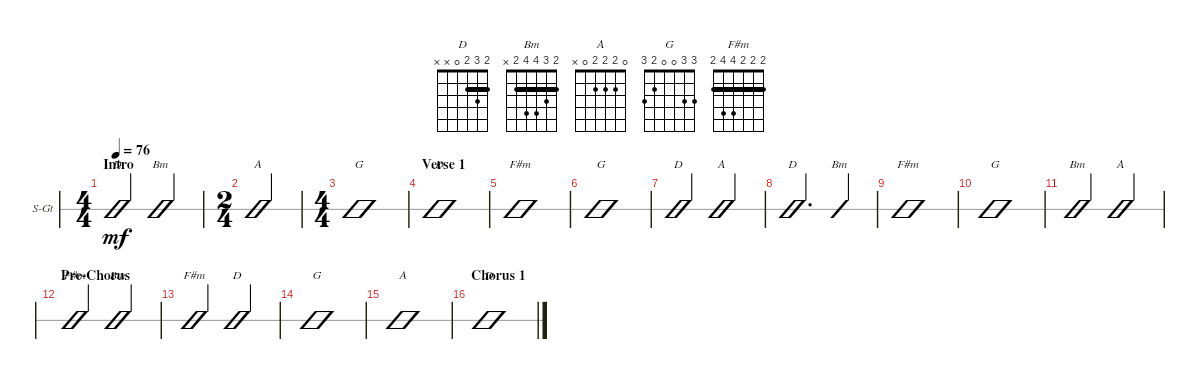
\defaultSystemsLayout 4
\bracketExtendMode groupsimilarinstruments
\firstSystemTrackNameOrientation horizontal
\otherSystemsTrackNameOrientation horizontal
\track ("Steel Guitar" "S-Gt") {instrument acousticguitarsteel}
\staff {slash}
\tuning (E4 B3 G3 D3 A2 E2)
\chord ("D" 2 3 2 0 x x) {barre 2}
\chord ("Bm" 2 3 4 4 2 x) {barre 2}
\chord ("A" 0 2 2 2 0 x)
\chord ("G" 3 3 0 0 2 3)
\chord ("F#m" 2 2 2 4 4 2) {barre (2 2 2)}
\ts (4 4)
\section ("" "Intro")
\tempo 76
\clef g2
\ks d
(0.4 2.3 3.2 2.1).2{ch "D" dy mf instrument acousticguitarsteel} (2.5 4.4 4.3 3.2 2.1).2{ch "Bm"} |
\ts (2 4)
(0.5 2.4 2.3 2.2 0.1).2{ch "A"} |
\ts (4 4)
(3.6 2.5 0.4 0.3 3.2 3.1).1{ch "G"} |
\section ("" "Verse 1")
(0.4 2.3 3.2 2.1).1{ch "D"} |
(2.6 4.5 4.4 2.3 2.2 2.1).1{ch "F#m"} |
(3.6 2.5 0.4 0.3 3.2 3.1).1{ch "G"} |
(0.4 2.3 3.2 2.1).2{ch "D"} (0.5 2.4 2.3 2.2 0.1).2{ch "A"} |
(0.4 2.3 3.2 2.1).2{d ch "D"} (2.5 4.4 4.3 3.2 2.1).4{ch "Bm"} |
(2.6 4.5 4.4 2.3 2.2 2.1).1{ch "F#m"} |
(3.6 2.5 0.4 0.3 3.2 3.1).1{ch "G"} |
(2.5 4.4 4.3 3.2 2.1).2{ch "Bm"} (0.5 2.4 2.3 2.2 0.1).2{ch "A"} |
\section ("" "Pre-Chorus")
(2.6 4.5 4.4 2.3 2.2 2.1).2{ch "F#m"} (2.5 4.4 4.3 3.2 2.1).2{ch "Bm"} |
(2.6 4.5 4.4 2.3 2.2 2.1).2{ch "F#m"} (2.5 4.4 4.3 3.2 2.1).2{ch "D"} |
(3.6 2.5 0.4 0.3 3.2 3.1).1{ch "G"} |
(0.5 2.4 2.3 2.2 0.1).1{ch "A"} |
\section ("" "Chorus 1")
(0.4 2.3 3.2 2.1).1{ch "D"}
